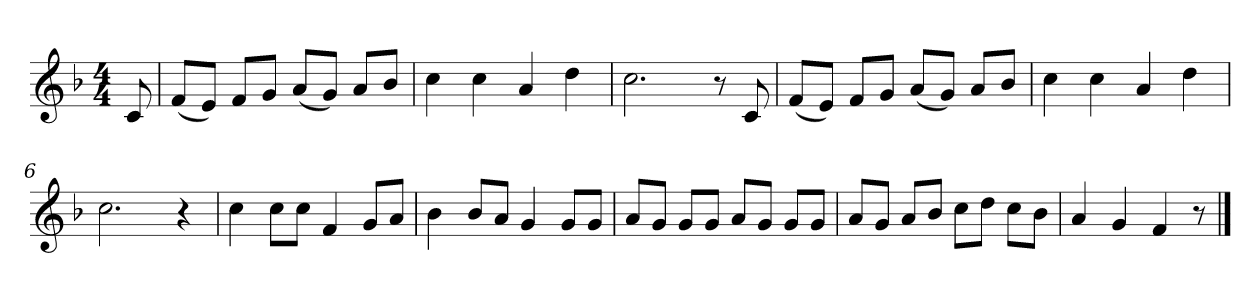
**kern
*part1
*staff1
*k[b-]
*M4/4
*MM120
=
8c
=1
(8fL
8eJ)
8fL
8gJ
(8aL
8gJ)
8aL
8b-J
=2
4cc
4cc
4a
4dd
=3
2.cc
8r
8c
=4
(8fL
8eJ)
8fL
8gJ
(8aL
8gJ)
8aL
8b-J
=5
4cc
4cc
4a
4dd
=6
2.cc
4r
=7
4cc
8ccL
8ccJ
4f
8gL
8aJ
=8
4b-
8b-L
8aJ
4g
8gL
8gJ
=9
8aL
8gJ
8gL
8gJ
8aL
8gJ
8gL
8gJ
=10
8aL
8gJ
8aL
8b-J
8ccL
8ddJ
8ccL
8b-J
=11
4a
4g
4f
8r
==
*-
